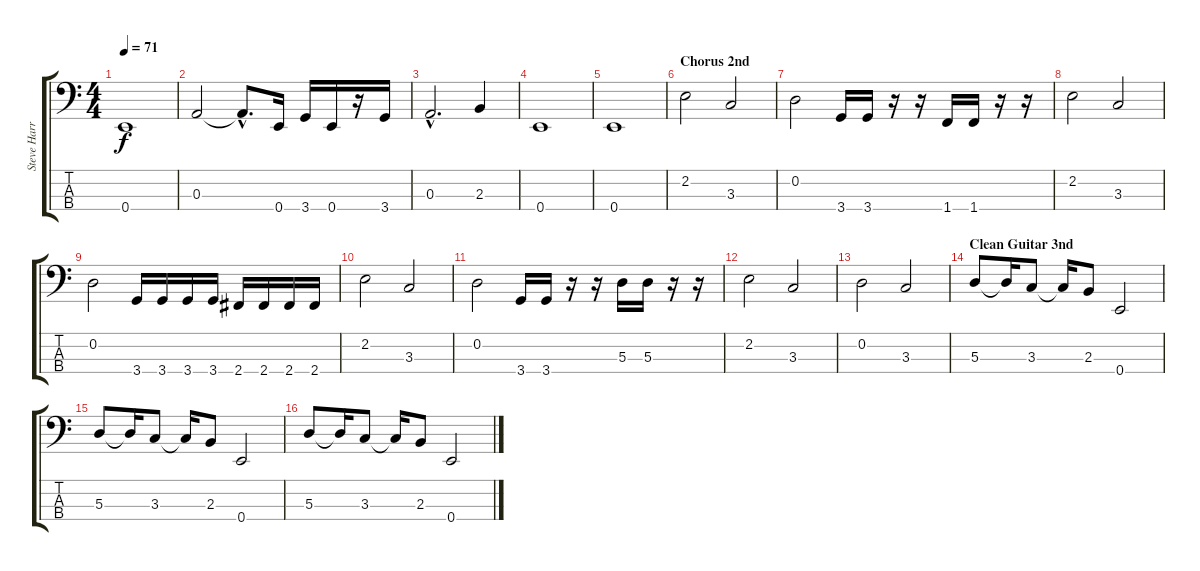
\track ("Steve Harris" "Steve Harr") {instrument electricbassfinger}
\staff {score tabs}
\tuning (G2 D2 A1 E1) {hide}
\ts (4 4)
\tempo 71
\clef f4
\ks c
0.4.1{dy f} |
0.3.2 0.3{hac t}.8{d} 0.4.16 3.4.16 0.4.16 r.16 3.4.16 |
0.3{hac}.2{d} 2.3.4 |
0.4.1 |
0.4.1 |
\section ("" "Chorus 2nd")
2.2.2 3.3.2 |
0.2.2 3.4.16 3.4.16 r.16 r.16 1.4.16 1.4.16 r.16 r.16 |
2.2.2 3.3.2 |
0.2.2 3.4.16 3.4.16 3.4.16 3.4.16 2.4.16 2.4.16 2.4.16 2.4.16 |
2.2.2 3.3.2 |
0.2.2 3.4.16 3.4.16 r.16 r.16 5.3.16 5.3.16 r.16 r.16 |
2.2.2 3.3.2 |
0.2.2 3.3.2 |
\section ("" "Clean Guitar 3nd")
5.3.8 5.3{t}.16 3.3.8 3.3{t}.16 2.3.8 0.4.2 |
5.3.8 5.3{t}.16 3.3.8 3.3{t}.16 2.3.8 0.4.2 |
5.3.8 5.3{t}.16 3.3.8 3.3{t}.16 2.3.8 0.4.2
